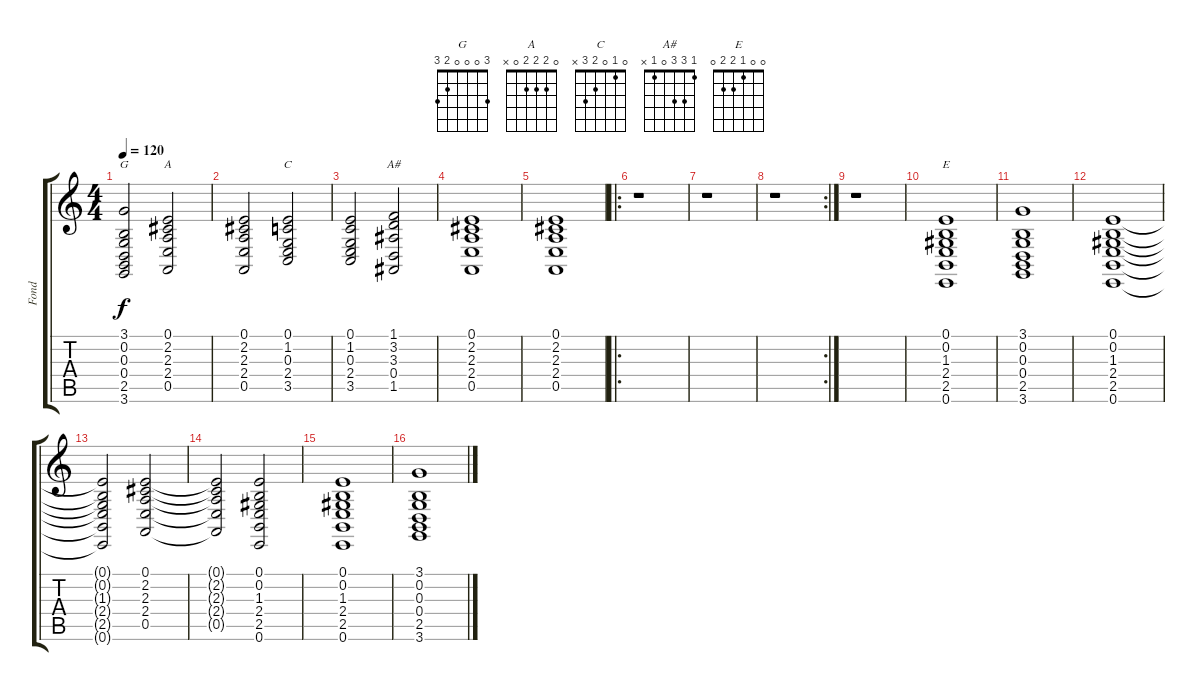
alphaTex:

\track ("Fond" "Fond") {instrument stringensemble1}
\staff {score tabs}
\tuning (E4 B3 G3 D3 A2 E2) {hide}
\chord ("G" 3 0 0 0 2 3)
\chord ("A" 0 2 2 2 0 x)
\chord ("C" 0 1 0 2 3 x)
\chord ("A#" 1 3 3 0 1 x)
\chord ("E" 0 0 1 2 2 0)
\ts (4 4)
\tempo 120
\clef g2
\ks c
(3.1 0.2 0.3 0.4 2.5 3.6).2{ch "G" dy f} (0.1 2.2 2.3 2.4 0.5).2{ch "A"} |
(0.1 2.2 2.3 2.4 0.5).2 (0.1 1.2 0.3 2.4 3.5).2{ch "C"} |
(0.1 1.2 0.3 2.4 3.5).2 (1.1 3.2 3.3 0.4 1.5).2{ch "A#"} |
(0.1 2.2 2.3 2.4 0.5).1 |
(0.1 2.2 2.3 2.4 0.5).1 |
\ro
r.1 |
r.1 |
\rc 2
r.1 |
r.1 |
(0.1 0.2 1.3 2.4 2.5 0.6).1{ch "E"} |
(3.1 0.2 0.3 0.4 2.5 3.6).1 |
(0.1 0.2 1.3 2.4 2.5 0.6).1 |
(0.1{t} 0.2{t} 1.3{t} 2.4{t} 2.5{t} 0.6{t}).2 (0.1 2.2 2.3 2.4 0.5).2 |
(0.1{t} 2.2{t} 2.3{t} 2.4{t} 0.5{t}).2 (0.1 0.2 1.3 2.4 2.5 0.6).2 |
(0.1 0.2 1.3 2.4 2.5 0.6).1 |
(3.1 0.2 0.3 0.4 2.5 3.6).1
